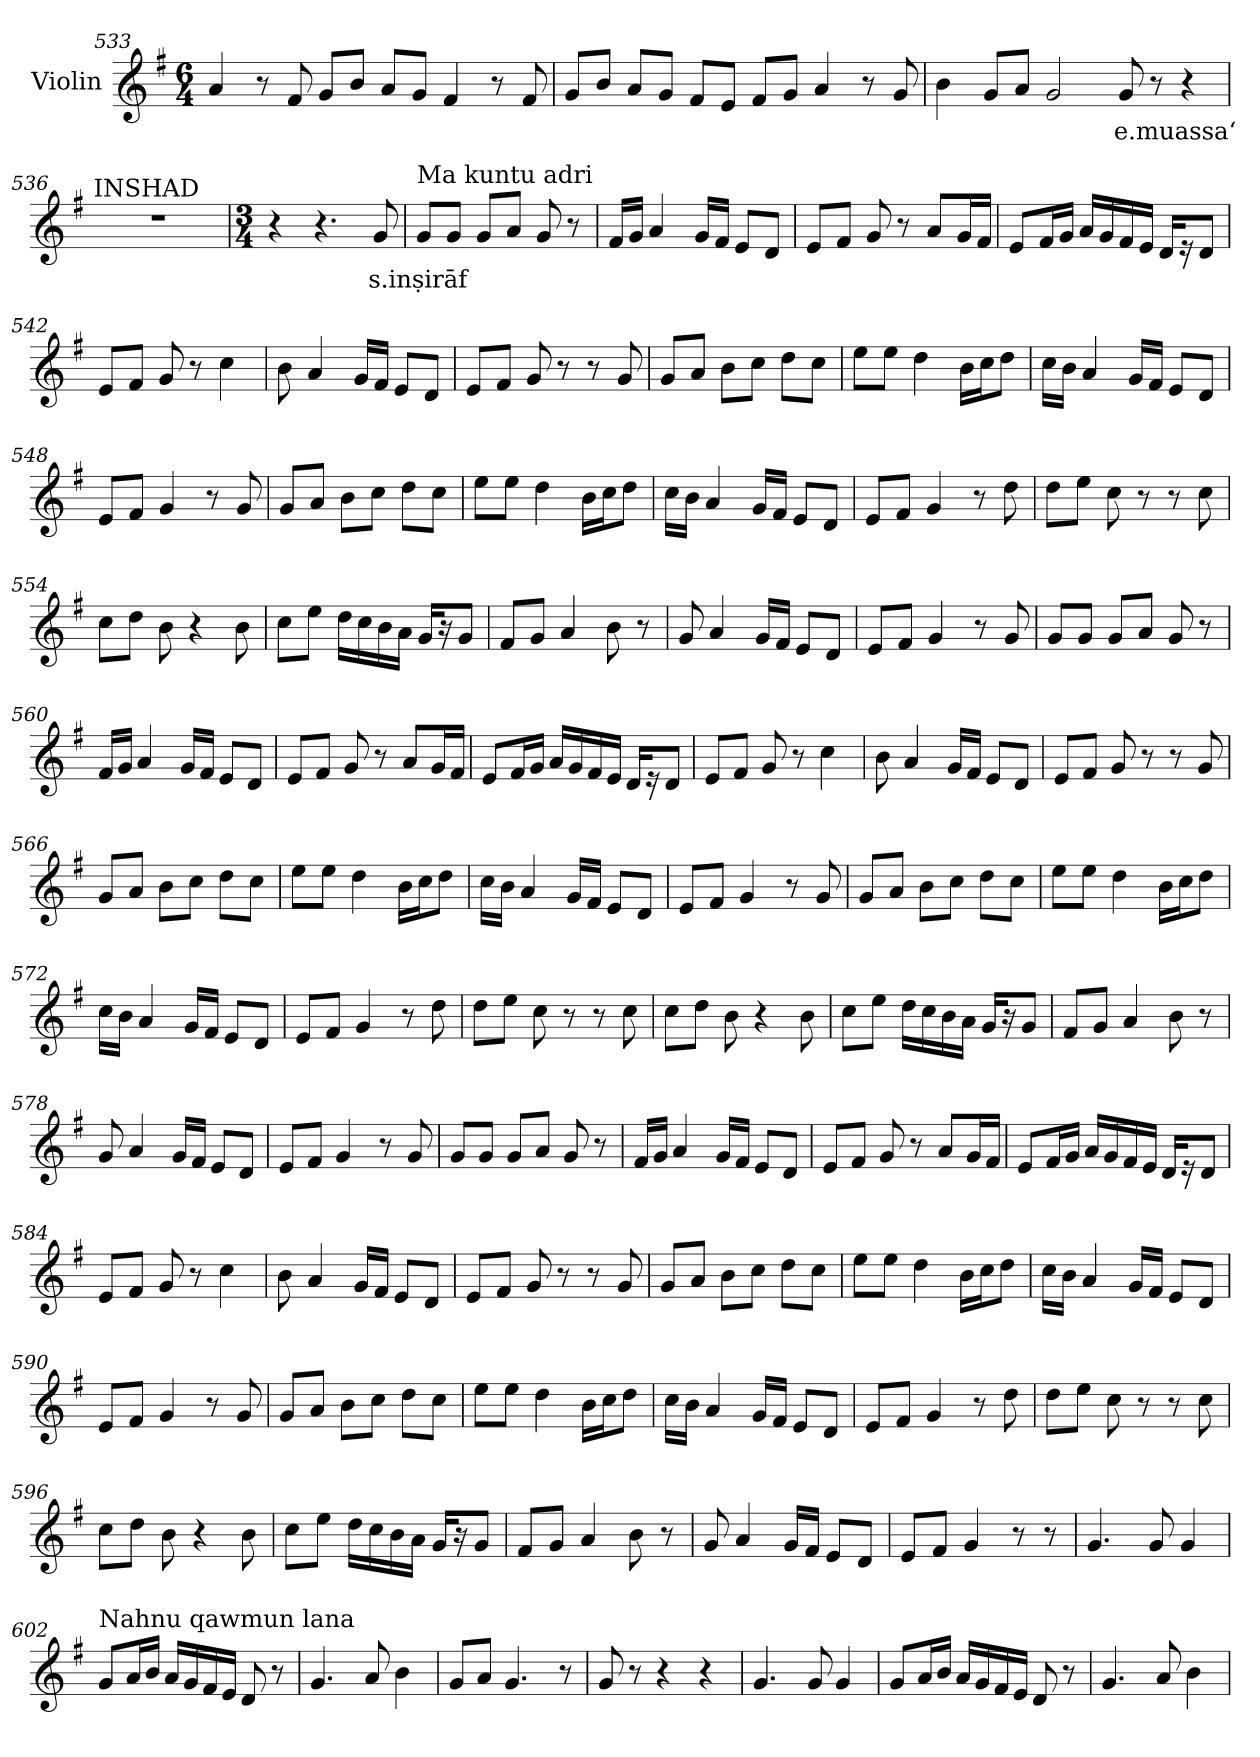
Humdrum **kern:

**kern	**text
*part1	*part1
*staff1	*staff1
*I"Violin	*
*clefG2	*
*k[f#]	*
*G:	*
*M6/4	*
=533	=533
4a/	.
8r	.
8f#/	.
8g/L	.
8b/J	.
8a/L	.
8g/J	.
4f#/	.
8r	.
8f#/	.
=534	=534
8g/L	.
8b/J	.
8a/L	.
8g/J	.
8f#/L	.
8e/J	.
8f#/L	.
8g/J	.
4a/	.
8r	.
8g/	.
!!LO:LB:g=z
=535	=535
4b\	.
8g/L	.
8a/J	.
2g/	.
!	!LO:LY:b
8g/	e.muassa‘
8r	.
4r	.
=536	=536
!LO:TX:a:t=INSHAD	!
1.r	.
=537	=537
*M3/4	*
*MM90	*
4r	.
4.r	.
!	!LO:LY:b
8g/	s.inṣirāf
=538	=538
!LO:TX:a:t=Ma kuntu adri	!
8g/L	.
8g/J	.
8g/L	.
8a/J	.
8g/	.
8r	.
=539	=539
16f#/LL	.
16g/JJ	.
4a/	.
16g/LL	.
16f#/JJ	.
8e/L	.
8d/J	.
!!LO:LB:g=z
=540	=540
8e/L	.
8f#/J	.
8g/	.
8r	.
8a/L	.
16g/L	.
16f#/JJ	.
=541	=541
8e/L	.
16f#/L	.
16g/JJ	.
16a/LL	.
16g/	.
16f#/	.
16e/JJ	.
16d/KL	.
16r	.
8d/J	.
=542	=542
8e/L	.
8f#/J	.
8g/	.
8r	.
4cc\	.
=543	=543
8b\	.
4a/	.
16g/LL	.
16f#/JJ	.
8e/L	.
8d/J	.
=544	=544
8e/L	.
8f#/J	.
8g/	.
8r	.
8r	.
8g/	.
!!LO:LB:g=z
=545	=545
8g/L	.
8a/J	.
8b\L	.
8cc\J	.
8dd\L	.
8cc\J	.
=546	=546
8ee\L	.
8ee\J	.
4dd\	.
16b\LL	.
16cc\J	.
8dd\J	.
=547	=547
16cc\LL	.
16b\JJ	.
4a/	.
16g/LL	.
16f#/JJ	.
8e/L	.
8d/J	.
=548	=548
8e/L	.
8f#/J	.
4g/	.
8r	.
8g/	.
=549	=549
8g/L	.
8a/J	.
8b\L	.
8cc\J	.
8dd\L	.
8cc\J	.
=550	=550
8ee\L	.
8ee\J	.
4dd\	.
16b\LL	.
16cc\J	.
8dd\J	.
!!LO:LB:g=z
=551	=551
16cc\LL	.
16b\JJ	.
4a/	.
16g/LL	.
16f#/JJ	.
8e/L	.
8d/J	.
=552	=552
8e/L	.
8f#/J	.
4g/	.
8r	.
8dd\	.
=553	=553
8dd\L	.
8ee\J	.
8cc\	.
8r	.
8r	.
8cc\	.
=554	=554
8cc\L	.
8dd\J	.
8b\	.
4r	.
8b\	.
=555	=555
8cc\L	.
8ee\J	.
16dd\LL	.
16cc\	.
16b\	.
16a\JJ	.
16g/KL	.
16r	.
8g/J	.
=556	=556
8f#/L	.
8g/J	.
4a/	.
8b\	.
8r	.
!!LO:LB:g=z
=557	=557
8g/	.
4a/	.
16g/LL	.
16f#/JJ	.
8e/L	.
8d/J	.
=558	=558
8e/L	.
8f#/J	.
4g/	.
8r	.
8g/	.
=559	=559
8g/L	.
8g/J	.
8g/L	.
8a/J	.
8g/	.
8r	.
=560	=560
16f#/LL	.
16g/JJ	.
4a/	.
16g/LL	.
16f#/JJ	.
8e/L	.
8d/J	.
=561	=561
8e/L	.
8f#/J	.
8g/	.
8r	.
8a/L	.
16g/L	.
16f#/JJ	.
!!LO:LB:g=z
=562	=562
8e/L	.
16f#/L	.
16g/JJ	.
16a/LL	.
16g/	.
16f#/	.
16e/JJ	.
16d/KL	.
16r	.
8d/J	.
=563	=563
8e/L	.
8f#/J	.
8g/	.
8r	.
4cc\	.
=564	=564
8b\	.
4a/	.
16g/LL	.
16f#/JJ	.
8e/L	.
8d/J	.
=565	=565
8e/L	.
8f#/J	.
8g/	.
8r	.
8r	.
8g/	.
=566	=566
8g/L	.
8a/J	.
8b\L	.
8cc\J	.
8dd\L	.
8cc\J	.
!!LO:PB:g=z
=567	=567
8ee\L	.
8ee\J	.
4dd\	.
16b\LL	.
16cc\J	.
8dd\J	.
=568	=568
16cc\LL	.
16b\JJ	.
4a/	.
16g/LL	.
16f#/JJ	.
8e/L	.
8d/J	.
=569	=569
8e/L	.
8f#/J	.
4g/	.
8r	.
8g/	.
=570	=570
8g/L	.
8a/J	.
8b\L	.
8cc\J	.
8dd\L	.
8cc\J	.
=571	=571
8ee\L	.
8ee\J	.
4dd\	.
16b\LL	.
16cc\J	.
8dd\J	.
=572	=572
16cc\LL	.
16b\JJ	.
4a/	.
16g/LL	.
16f#/JJ	.
8e/L	.
8d/J	.
!!LO:LB:g=z
=573	=573
8e/L	.
8f#/J	.
4g/	.
8r	.
8dd\	.
=574	=574
8dd\L	.
8ee\J	.
8cc\	.
8r	.
8r	.
8cc\	.
=575	=575
8cc\L	.
8dd\J	.
8b\	.
4r	.
8b\	.
=576	=576
8cc\L	.
8ee\J	.
16dd\LL	.
16cc\	.
16b\	.
16a\JJ	.
16g/KL	.
16r	.
8g/J	.
=577	=577
8f#/L	.
8g/J	.
4a/	.
8b\	.
8r	.
=578	=578
8g/	.
4a/	.
16g/LL	.
16f#/JJ	.
8e/L	.
8d/J	.
!!LO:LB:g=z
=579	=579
8e/L	.
8f#/J	.
4g/	.
8r	.
8g/	.
=580	=580
8g/L	.
8g/J	.
8g/L	.
8a/J	.
8g/	.
8r	.
=581	=581
16f#/LL	.
16g/JJ	.
4a/	.
16g/LL	.
16f#/JJ	.
8e/L	.
8d/J	.
=582	=582
8e/L	.
8f#/J	.
8g/	.
8r	.
8a/L	.
16g/L	.
16f#/JJ	.
=583	=583
8e/L	.
16f#/L	.
16g/JJ	.
16a/LL	.
16g/	.
16f#/	.
16e/JJ	.
16d/KL	.
16r	.
8d/J	.
!!LO:LB:g=z
=584	=584
8e/L	.
8f#/J	.
8g/	.
8r	.
4cc\	.
=585	=585
8b\	.
4a/	.
16g/LL	.
16f#/JJ	.
8e/L	.
8d/J	.
=586	=586
8e/L	.
8f#/J	.
8g/	.
8r	.
8r	.
8g/	.
=587	=587
8g/L	.
8a/J	.
8b\L	.
8cc\J	.
8dd\L	.
8cc\J	.
=588	=588
8ee\L	.
8ee\J	.
4dd\	.
16b\LL	.
16cc\J	.
8dd\J	.
=589	=589
16cc\LL	.
16b\JJ	.
4a/	.
16g/LL	.
16f#/JJ	.
8e/L	.
8d/J	.
!!LO:LB:g=z
=590	=590
8e/L	.
8f#/J	.
4g/	.
8r	.
8g/	.
=591	=591
8g/L	.
8a/J	.
8b\L	.
8cc\J	.
8dd\L	.
8cc\J	.
=592	=592
8ee\L	.
8ee\J	.
4dd\	.
16b\LL	.
16cc\J	.
8dd\J	.
=593	=593
16cc\LL	.
16b\JJ	.
4a/	.
16g/LL	.
16f#/JJ	.
8e/L	.
8d/J	.
=594	=594
8e/L	.
8f#/J	.
4g/	.
8r	.
8dd\	.
=595	=595
8dd\L	.
8ee\J	.
8cc\	.
8r	.
8r	.
8cc\	.
!!LO:LB:g=z
=596	=596
8cc\L	.
8dd\J	.
8b\	.
4r	.
8b\	.
=597	=597
8cc\L	.
8ee\J	.
16dd\LL	.
16cc\	.
16b\	.
16a\JJ	.
16g/KL	.
16r	.
8g/J	.
=598	=598
8f#/L	.
8g/J	.
4a/	.
8b\	.
8r	.
=599	=599
8g/	.
4a/	.
16g/LL	.
16f#/JJ	.
8e/L	.
8d/J	.
=600	=600
8e/L	.
8f#/J	.
4g/	.
8r	.
8r	.
=601	=601
*MM120	*
4.g/	.
8g/	.
4g/	.
!!LO:LB:g=z
=602	=602
!LO:TX:a:t=Nahnu qawmun lana	!
8g/L	.
16a/L	.
16b/JJ	.
16a/LL	.
16g/	.
16f#/	.
16e/JJ	.
8d/	.
8r	.
=603	=603
4.g/	.
8a/	.
4b\	.
!!LO:LB:g=z
=604	=604
8g/L	.
8a/J	.
4.g/	.
8r	.
=605	=605
8g/	.
8r	.
4r	.
4r	.
=606	=606
4.g/	.
8g/	.
4g/	.
=607	=607
8g/L	.
16a/L	.
16b/JJ	.
16a/LL	.
16g/	.
16f#/	.
16e/JJ	.
8d/	.
8r	.
=608	=608
4.g/	.
8a/	.
4b\	.
=	=
*-	*-
